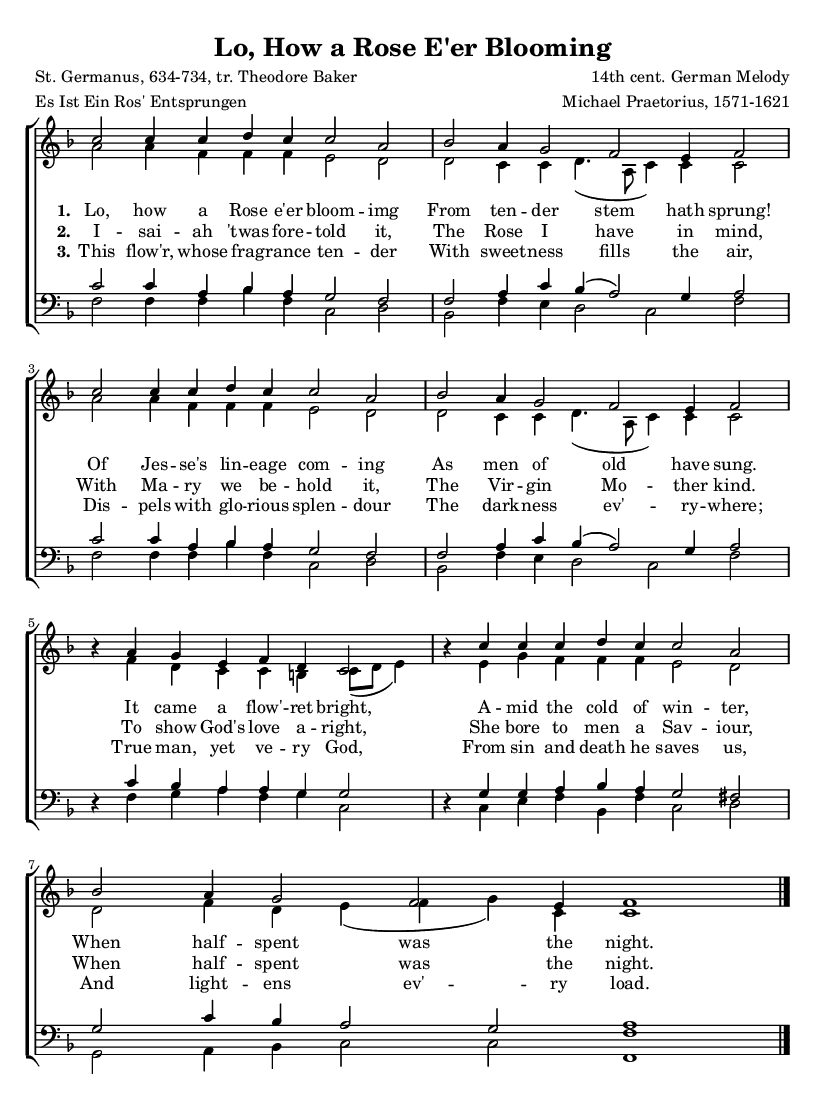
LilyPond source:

\header {
  filename = "lo.ly"
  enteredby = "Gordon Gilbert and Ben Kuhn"
  composer = "14th cent. German Melody"
  arranger = "Michael Praetorius, 1571-1621"
  poet = "St. Germanus, 634-734, tr. Theodore Baker"
  date=""
  title = "Lo, How a Rose E'er Blooming"
  metre = "Es Ist Ein Ros' Entsprungen"
  meter = \metre
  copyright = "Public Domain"
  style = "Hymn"
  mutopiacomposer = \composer
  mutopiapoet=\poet
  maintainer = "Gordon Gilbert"
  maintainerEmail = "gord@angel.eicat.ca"
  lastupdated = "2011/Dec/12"
}

\version "2.14.2"

\include "header.ly"

global= {
  \time 10/4
  \key f \major
}

sop = \context Voice = "sop"    {
  \voiceOne
  \relative c' {
	c'2 c4 c d c c2 a |
    bes a4 g2 f e4 f2 |
    c'2 c4 c d c c2 a |
    bes a4 g2 f e4 f2 |
    \time 8/4
    b4 \rest a g e f d c2 |
    \time 10/4 b'4 \rest c c c d c c2 a |
    \time 12/4 bes a4 g2 f e4 f1 \bar "|."
  }}

alto=\context Voice = "alto"   {
  \voiceTwo
  \relative c' {
	a'2 a4 f f f e2 d d
	c4 c d4.( a8 c4) c c2
	a'2 a4 f f f e2 d d
	c4 c d4.( a8 c4) c c2
	s4 f d c c b c8( d e4) s
	e4 g f f f e2 d d
	f4 d e( f g) c, c1
  }}

tenor = \context Voice = "tenor"   {
  \voiceOne
  \relative c' {
	c2 c4 a bes a g2 f f
	a4 c bes( a2) g4 a2
	c2 c4 a bes a g2 f f
	a4 c bes( a2) g4 a2
	d,4 \rest c'4 bes a a g g2 d4 \rest
	g4 g a bes a g2 fis g
	c4 bes a2 g a1
  }}

bass = \context Voice = "bass"   {
  \voiceTwo
  \relative c' {
	f,2 f4 f bes f c2 d bes
	f'4 e d2 c f
	f2 f4 f bes f c2 d bes
	f'4 e d2 c f
	s4 f g a f g c,2 s4
	c4 e f bes, f' c2 d g,
	a4 bes c2 c <<f1 f,>>
  }}
accomp=\chordmode {

}
stanzaa = \lyricmode {
  Lo, how a Rose e'er bloom -- img
  From ten -- der stem hath sprung!
  Of Jes -- se's lin -- eage com -- ing
  As men of old have sung.
  It came a flow' -- ret bright,
  A -- mid the cold of win -- ter,
  When half -- spent was  the night.
}

stanzab = \lyricmode {
  I -- sai -- ah 'twas fore -- told it,
  The Rose I have in mind,
  With Ma -- ry we be -- hold it,
  The Vir -- gin Mo -- ther kind.
  To show God's love a -- right,
  She bore to men a Sav -- iour,
  When half -- spent was the night.
}
stanzac = \lyricmode {
  This flow'r, whose frag -- rance ten -- der
  With sweet -- ness fills the air,
  Dis -- pels with glo -- rious splen -- dour
  The dark -- ness ev' -- ry -- where;
  True man, yet ve -- ry God,
  From sin and death he saves us,
  And light -- ens ev' -- ry load.
}
stanzad = \lyricmode {

}
stanzae = \lyricmode {

}
stanzaf = \lyricmode {

}

\score {	%\transpose d c
  \context ChoirStaff <<
    \context ChordNames \accomp
    \unset ChoirStaff.melismaBusyProperties
    \context Staff ="upper"  { \clef "G" <<
      \global
      \sop
      \alto
    >>}

    \lyricsto "sop" \context Lyrics = "stanza-1" {
      \set stanza = "1."
      \stanzaa }
    \lyricsto "sop" \context Lyrics = "stanza-2" {
      \set stanza = "2."
      \stanzab }
    \lyricsto "sop" \context Lyrics = "stanza-3" {
      \set stanza = "3."
      \stanzac }

    \context Staff = "lower"  { \clef "F"<<
      \global
      \tenor
      \bass
    >>}
  >>
  \layout {
    indent = 0.0\pt
    \context {
      \ChordNames
      \override ChordName  #'style = #'american
      chordChanges = ##t
    }
    \context {
      \Staff
      \remove Time_signature_engraver
    }
  }
}
